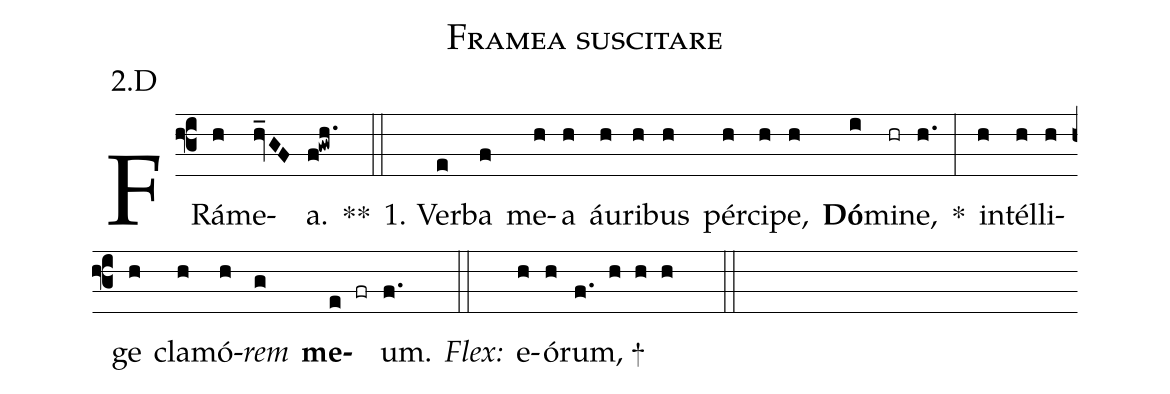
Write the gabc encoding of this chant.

name:Framea suscitare;
office-part:Antiphona;
mode:2;
annotation: 2.D;
%%
(f3) FRá(h)me(hv_GF)a.(f!gwh.) **(::)
1. Ver(e)ba(f) me(h)a(h) áu(h)ri(h)bus(h) pér(h)ci(h)pe,(h) <b>Dó</b>(i)mi(hr)ne,(h.) *(:) in(h)tél(h)li(h)ge(h) cla(h)mó(h)<i>rem</i>(g) <b>me</b>(e fr)um.(f.) <i>Flex:</i>(::)  e(h)ó(h)rum, +(f. h h h  ::)
